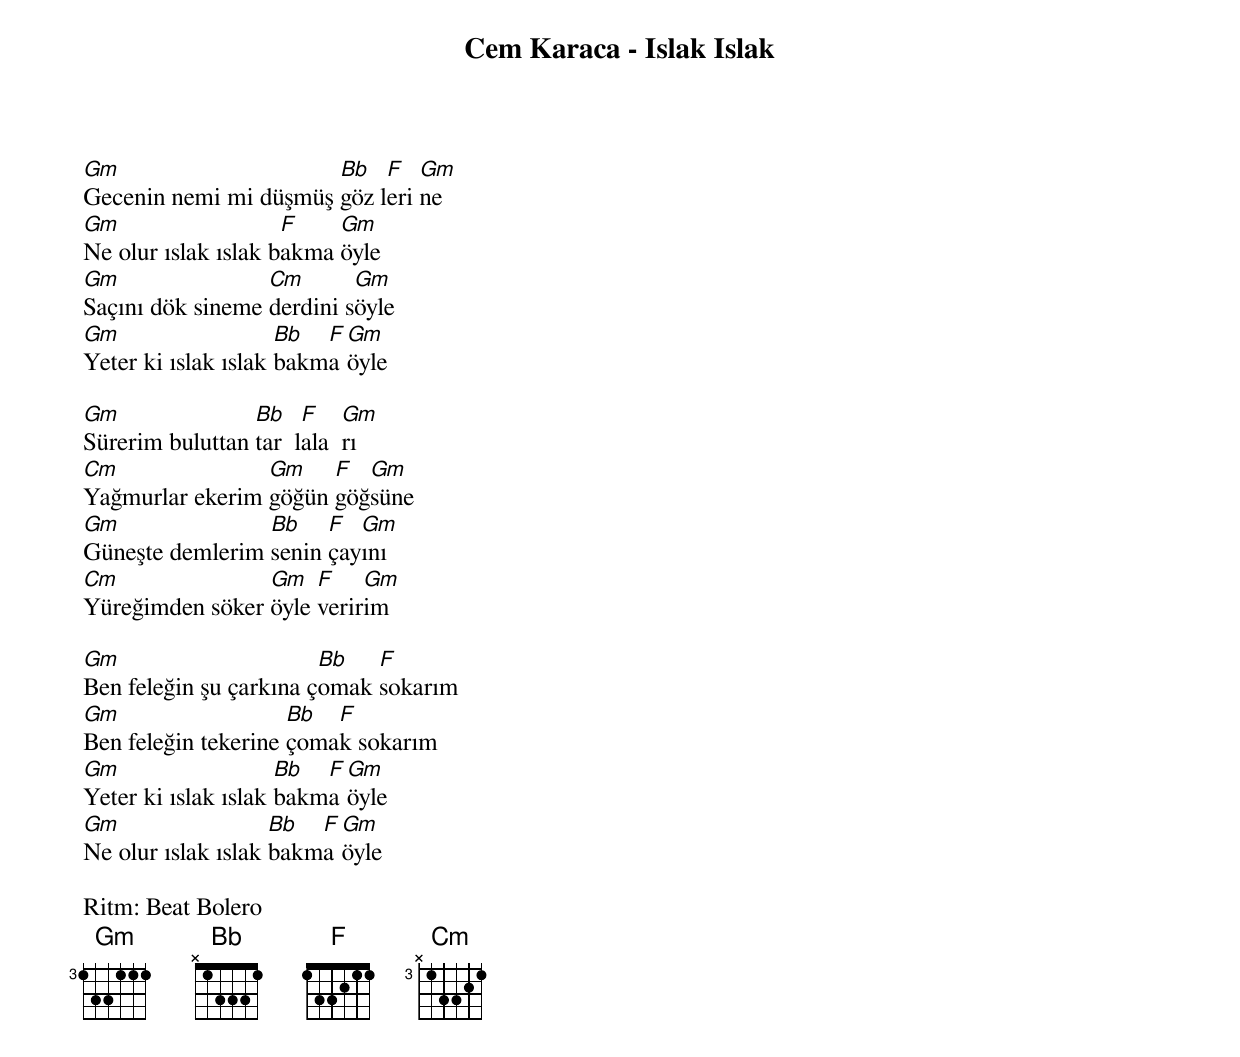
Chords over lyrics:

Cem Karaca - Islak Islak

Gm                     Bb   F   Gm
Gecenin nemi mi düşmüş göz leri ne
Gm                   F    Gm
Ne olur ıslak ıslak bakma öyle
Gm                Cm       Gm
Saçını dök sineme derdini söyle
Gm                   Bb  F Gm
Yeter ki ıslak ıslak bakma öyle

Gm               Bb    F    Gm
Sürerim buluttan tar  lala  rı
Cm               Gm    F  Gm
Yağmurlar ekerim göğün göğsüne
Gm               Bb    F  Gm
Güneşte demlerim senin çayını
Cm               Gm   F    Gm
Yüreğimden söker öyle veririm

Gm                      Bb   F
Ben feleğin şu çarkına çomak sokarım
Gm                   Bb  F
Ben feleğin tekerine çomak sokarım
Gm                   Bb  F Gm
Yeter ki ıslak ıslak bakma öyle
Gm                  Bb  F Gm
Ne olur ıslak ıslak bakma öyle

Ritm: Beat Bolero
